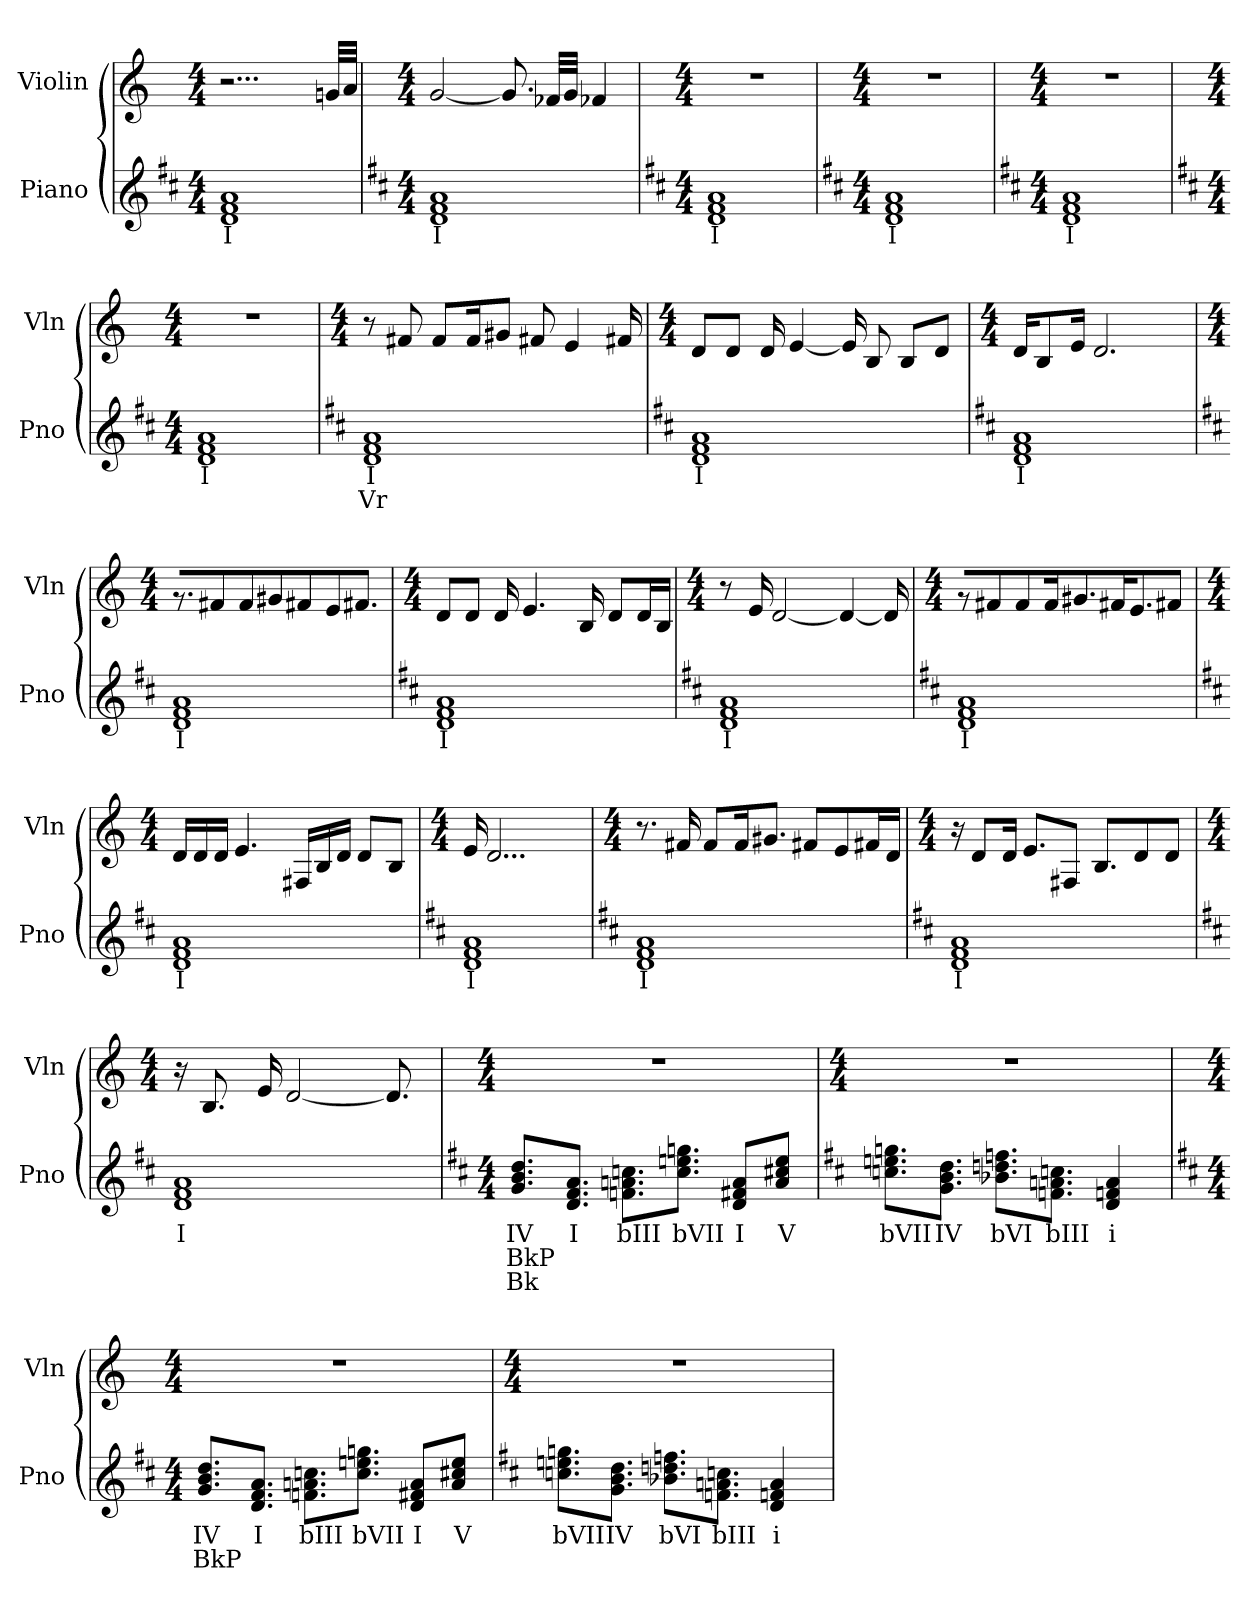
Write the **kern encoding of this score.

**kern	**text	**text	**text	**kern
*part2	*part2	*part2	*part2	*part1
*staff2	*staff2	*staff2	*staff2	*staff1
*I"Piano	*	*	*	*I"Violin
*I'Pno	*	*	*	*I'Vln
*k[f#c#]	*	*	*	*
*D:	*	*	*	*
*M4/4	*	*	*	*M4/4
=	=	=	=	=
1d 1f# 1a	I	.	.	2...r
.	.	.	.	32gnLLL
.	.	.	.	32aJJJ
=	=	=	=	=
*k[f#c#]	*	*	*	*
*D:	*	*	*	*
*M4/4	*	*	*	*M4/4
1d 1f# 1a	I	.	.	[2g
.	.	.	.	8.g]
.	.	.	.	32f-XLLL
.	.	.	.	32gJJJ
.	.	.	.	4f-X
=	=	=	=	=
*k[f#c#]	*	*	*	*
*D:	*	*	*	*
*M4/4	*	*	*	*M4/4
1d 1f# 1a	I	.	.	1r
=	=	=	=	=
*k[f#c#]	*	*	*	*
*D:	*	*	*	*
*M4/4	*	*	*	*M4/4
1d 1f# 1a	I	.	.	1r
=	=	=	=	=
*k[f#c#]	*	*	*	*
*D:	*	*	*	*
*M4/4	*	*	*	*M4/4
1d 1f# 1a	I	.	.	1r
=	=	=	=	=
*k[f#c#]	*	*	*	*
*D:	*	*	*	*
*M4/4	*	*	*	*M4/4
1d 1f# 1a	I	.	.	1r
=	=	=	=	=
*k[f#c#]	*	*	*	*
*D:	*	*	*	*
*	*	*	*	*M4/4
1d 1f# 1a	I	Vr	.	8r
.	.	.	.	8f#X
.	.	.	.	8f#L
.	.	.	.	16f#K
.	.	.	.	8g#XJ
.	.	.	.	8f#X
.	.	.	.	4e
.	.	.	.	16f#X
=	=	=	=	=
*k[f#c#]	*	*	*	*
*D:	*	*	*	*
*	*	*	*	*M4/4
1d 1f# 1a	I	.	.	8dL
.	.	.	.	8dJ
.	.	.	.	16d
.	.	.	.	[4e
.	.	.	.	16e]
.	.	.	.	8B
.	.	.	.	8BL
.	.	.	.	8dJ
=	=	=	=	=
*k[f#c#]	*	*	*	*
*D:	*	*	*	*
*	*	*	*	*M4/4
1d 1f# 1a	I	.	.	16dKL
.	.	.	.	8B
.	.	.	.	16eJk
.	.	.	.	2.d
=	=	=	=	=
*k[f#c#]	*	*	*	*
*D:	*	*	*	*
*	*	*	*	*M4/4
1d 1f# 1a	I	.	.	8.r
.	.	.	.	8f#X
.	.	.	.	8f#L
.	.	.	.	8g#XJ
.	.	.	.	8f#XL
.	.	.	.	8eJ
.	.	.	.	8.f#XJ
=	=	=	=	=
*k[f#c#]	*	*	*	*
*D:	*	*	*	*
*	*	*	*	*M4/4
1d 1f# 1a	I	.	.	8dL
.	.	.	.	8dJ
.	.	.	.	16d
.	.	.	.	4.e
.	.	.	.	16B
.	.	.	.	8dL
.	.	.	.	16dL
.	.	.	.	16BJJ
=	=	=	=	=
*k[f#c#]	*	*	*	*
*D:	*	*	*	*
*	*	*	*	*M4/4
1d 1f# 1a	I	.	.	8r
.	.	.	.	16e
.	.	.	.	[2d
.	.	.	.	4d_
.	.	.	.	16d]
=	=	=	=	=
*k[f#c#]	*	*	*	*
*D:	*	*	*	*
*	*	*	*	*M4/4
1d 1f# 1a	I	.	.	8r
.	.	.	.	8f#X
.	.	.	.	8f#L
.	.	.	.	16f#K
.	.	.	.	8.g#XJ
.	.	.	.	16f#XKL
.	.	.	.	8.eJ
.	.	.	.	8f#XJ
=	=	=	=	=
*k[f#c#]	*	*	*	*
*D:	*	*	*	*
*	*	*	*	*M4/4
1d 1f# 1a	I	.	.	16dLL
.	.	.	.	16d
.	.	.	.	16dJJ
.	.	.	.	4.e
.	.	.	.	16F#XLL
.	.	.	.	16B
.	.	.	.	16dJJ
.	.	.	.	8dL
.	.	.	.	8BJ
=	=	=	=	=
*k[f#c#]	*	*	*	*
*D:	*	*	*	*
*	*	*	*	*M4/4
1d 1f# 1a	I	.	.	16e
.	.	.	.	2...d
=	=	=	=	=
*k[f#c#]	*	*	*	*
*D:	*	*	*	*
*	*	*	*	*M4/4
1d 1f# 1a	I	.	.	8.r
.	.	.	.	16f#X
.	.	.	.	8f#L
.	.	.	.	16f#K
.	.	.	.	8.g#XJ
.	.	.	.	8f#XL
.	.	.	.	8e
.	.	.	.	16f#XL
.	.	.	.	16dJJ
=	=	=	=	=
*k[f#c#]	*	*	*	*
*D:	*	*	*	*
*	*	*	*	*M4/4
1d 1f# 1a	I	.	.	16r
.	.	.	.	8dL
.	.	.	.	16dJk
.	.	.	.	8.eL
.	.	.	.	8F#XJ
.	.	.	.	8.BL
.	.	.	.	8d
.	.	.	.	8dJ
=	=	=	=	=
*k[f#c#]	*	*	*	*
*D:	*	*	*	*
*	*	*	*	*M4/4
1d 1f# 1a	I	.	.	16r
.	.	.	.	8.B
.	.	.	.	16e
.	.	.	.	[2d
.	.	.	.	8.d]
=	=	=	=	=
*k[f#c#]	*	*	*	*
*D:	*	*	*	*
*M4/4	*	*	*	*M4/4
8.g 8.b 8.ddL	IV	BkP	Bk	1r
8.d 8.f# 8.aJ	I	.	.	.
8.fn 8.an 8.ccnL	bIII	.	.	.
8.cc 8.een 8.ggnJ	bVII	.	.	.
8d 8f#X 8aL	I	.	.	.
8a 8cc#X 8eeJ	V	.	.	.
=	=	=	=	=
*k[f#c#]	*	*	*	*
*D:	*	*	*	*
*	*	*	*	*M4/4
8.ccn 8.een 8.ggnL	bVII	.	.	1r
8.g 8.b 8.ddJ	IV	.	.	.
8.b-X 8.ddn 8.ffnL	bVI	.	.	.
8.fn 8.an 8.ccnJ	bIII	.	.	.
4d 4fn 4a	i	.	.	.
=	=	=	=	=
*k[f#c#]	*	*	*	*
*D:	*	*	*	*
*M4/4	*	*	*	*M4/4
8.g 8.b 8.ddL	IV	BkP	.	1r
8.d 8.f# 8.aJ	I	.	.	.
8.fn 8.an 8.ccnL	bIII	.	.	.
8.cc 8.een 8.ggnJ	bVII	.	.	.
8d 8f#X 8aL	I	.	.	.
8a 8cc#X 8eeJ	V	.	.	.
=	=	=	=	=
*k[f#c#]	*	*	*	*
*D:	*	*	*	*
*	*	*	*	*M4/4
8.ccn 8.een 8.ggnL	bVII	.	.	1r
8.g 8.b 8.ddJ	IV	.	.	.
8.b-X 8.ddn 8.ffnL	bVI	.	.	.
8.fn 8.an 8.ccnJ	bIII	.	.	.
4d 4fn 4a	i	.	.	.
=	=	=	=	=
*-	*-	*-	*-	*-
